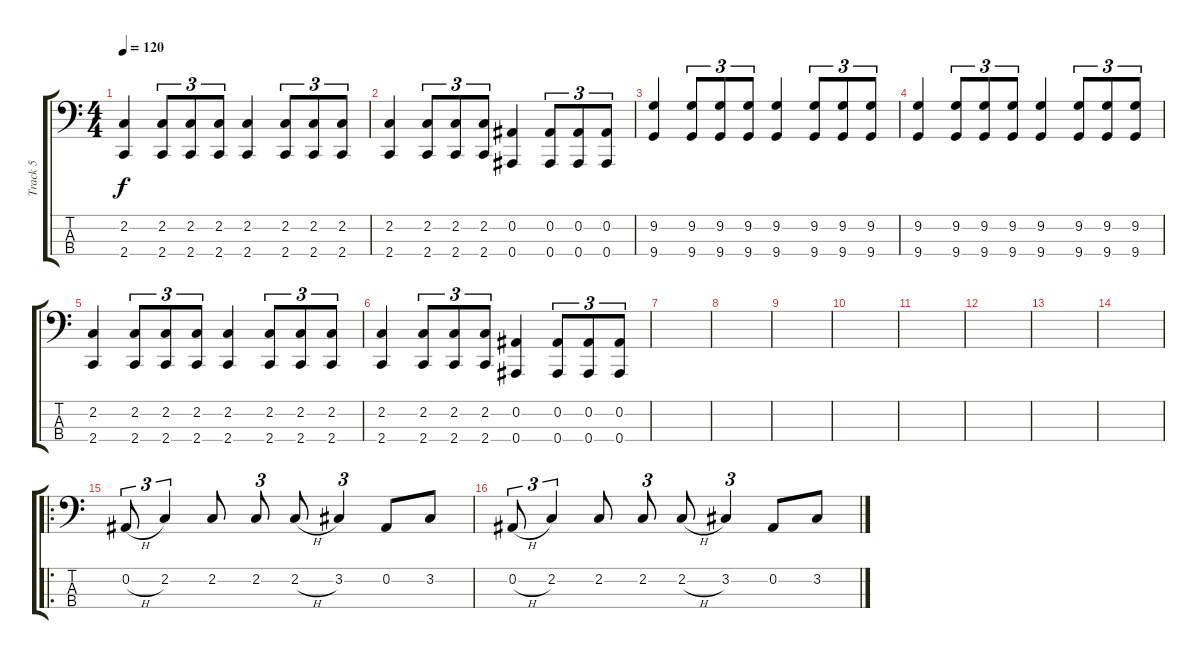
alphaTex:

\track ("Track 5" "Track 5") {instrument electricbasspick}
\staff {score tabs}
\tuning (Eb2 Bb1 F1 Bb0) {hide}
\ts (4 4)
\tempo 120
\clef f4
\ks c
(2.2 2.4).4{dy f} (2.2 2.4).8{tu (3 2)} (2.2 2.4).8{tu (3 2)} (2.2 2.4).8{tu (3 2)} (2.2 2.4).4 (2.2 2.4).8{tu (3 2)} (2.2 2.4).8{tu (3 2)} (2.2 2.4).8{tu (3 2)} |
(2.2 2.4).4 (2.2 2.4).8{tu (3 2)} (2.2 2.4).8{tu (3 2)} (2.2 2.4).8{tu (3 2)} (0.2 0.4).4 (0.2 0.4).8{tu (3 2)} (0.2 0.4).8{tu (3 2)} (0.2 0.4).8{tu (3 2)} |
(9.2 9.4).4 (9.2 9.4).8{tu (3 2)} (9.2 9.4).8{tu (3 2)} (9.2 9.4).8{tu (3 2)} (9.2 9.4).4 (9.2 9.4).8{tu (3 2)} (9.2 9.4).8{tu (3 2)} (9.2 9.4).8{tu (3 2)} |
(9.2 9.4).4 (9.2 9.4).8{tu (3 2)} (9.2 9.4).8{tu (3 2)} (9.2 9.4).8{tu (3 2)} (9.2 9.4).4 (9.2 9.4).8{tu (3 2)} (9.2 9.4).8{tu (3 2)} (9.2 9.4).8{tu (3 2)} |
(2.2 2.4).4 (2.2 2.4).8{tu (3 2)} (2.2 2.4).8{tu (3 2)} (2.2 2.4).8{tu (3 2)} (2.2 2.4).4 (2.2 2.4).8{tu (3 2)} (2.2 2.4).8{tu (3 2)} (2.2 2.4).8{tu (3 2)} |
(2.2 2.4).4 (2.2 2.4).8{tu (3 2)} (2.2 2.4).8{tu (3 2)} (2.2 2.4).8{tu (3 2)} (0.2 0.4).4 (0.2 0.4).8{tu (3 2)} (0.2 0.4).8{tu (3 2)} (0.2 0.4).8{tu (3 2)} |
|
|
|
|
|
|
|
|
\ro
0.2{h}.8{tu (3 2)} 2.2.4{tu (3 2)} 2.2.8 2.2.8{tu (3 2)} 2.2{h}.8 3.2.4{tu (3 2)} 0.2.8 3.2.8 |
0.2{h}.8{tu (3 2)} 2.2.4{tu (3 2)} 2.2.8 2.2.8{tu (3 2)} 2.2{h}.8 3.2.4{tu (3 2)} 0.2.8 3.2.8
